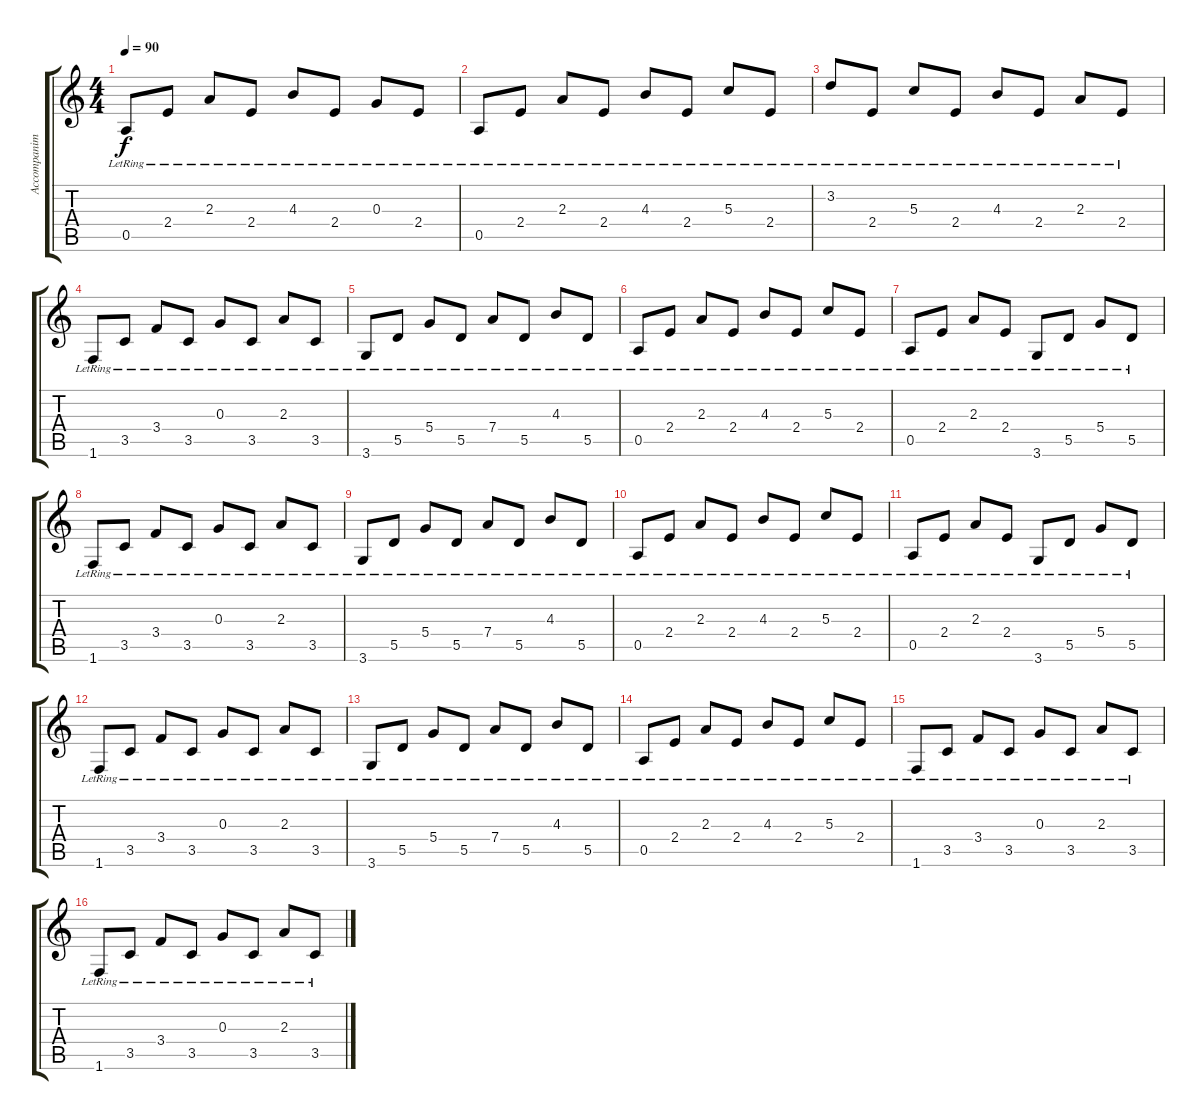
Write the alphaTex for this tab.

\track ("Accompaniment 2" "Accompanim") {instrument acousticguitarnylon}
\staff {score tabs}
\tuning (E4 B3 G3 D3 A2 E2) {hide}
\ts (4 4)
\tempo 90
\clef g2
\ks c
0.5{lr}.8{dy f} 2.4{lr}.8 2.3{lr}.8 2.4{lr}.8 4.3{lr}.8 2.4{lr}.8 0.3{lr}.8 2.4{lr}.8 |
0.5{lr}.8 2.4{lr}.8 2.3{lr}.8 2.4{lr}.8 4.3{lr}.8 2.4{lr}.8 5.3{lr}.8 2.4{lr}.8 |
3.2{lr}.8 2.4{lr}.8 5.3{lr}.8 2.4{lr}.8 4.3{lr}.8 2.4{lr}.8 2.3{lr}.8 2.4{lr}.8 |
1.6{lr}.8 3.5{lr}.8 3.4{lr}.8 3.5{lr}.8 0.3{lr}.8 3.5{lr}.8 2.3{lr}.8 3.5{lr}.8 |
3.6{lr}.8 5.5{lr}.8 5.4{lr}.8 5.5{lr}.8 7.4{lr}.8 5.5{lr}.8 4.3{lr}.8 5.5{lr}.8 |
0.5{lr}.8 2.4{lr}.8 2.3{lr}.8 2.4{lr}.8 4.3{lr}.8 2.4{lr}.8 5.3{lr}.8 2.4{lr}.8 |
0.5{lr}.8 2.4{lr}.8 2.3{lr}.8 2.4{lr}.8 3.6{lr}.8 5.5{lr}.8 5.4{lr}.8 5.5{lr}.8 |
1.6{lr}.8 3.5{lr}.8 3.4{lr}.8 3.5{lr}.8 0.3{lr}.8 3.5{lr}.8 2.3{lr}.8 3.5{lr}.8 |
3.6{lr}.8 5.5{lr}.8 5.4{lr}.8 5.5{lr}.8 7.4{lr}.8 5.5{lr}.8 4.3{lr}.8 5.5{lr}.8 |
0.5{lr}.8 2.4{lr}.8 2.3{lr}.8 2.4{lr}.8 4.3{lr}.8 2.4{lr}.8 5.3{lr}.8 2.4{lr}.8 |
0.5{lr}.8 2.4{lr}.8 2.3{lr}.8 2.4{lr}.8 3.6{lr}.8 5.5{lr}.8 5.4{lr}.8 5.5{lr}.8 |
1.6{lr}.8 3.5{lr}.8 3.4{lr}.8 3.5{lr}.8 0.3{lr}.8 3.5{lr}.8 2.3{lr}.8 3.5{lr}.8 |
3.6{lr}.8 5.5{lr}.8 5.4{lr}.8 5.5{lr}.8 7.4{lr}.8 5.5{lr}.8 4.3{lr}.8 5.5{lr}.8 |
0.5{lr}.8 2.4{lr}.8 2.3{lr}.8 2.4{lr}.8 4.3{lr}.8 2.4{lr}.8 5.3{lr}.8 2.4{lr}.8 |
1.6{lr}.8 3.5{lr}.8 3.4{lr}.8 3.5{lr}.8 0.3{lr}.8 3.5{lr}.8 2.3{lr}.8 3.5{lr}.8 |
1.6{lr}.8 3.5{lr}.8 3.4{lr}.8 3.5{lr}.8 0.3{lr}.8 3.5{lr}.8 2.3{lr}.8 3.5{lr}.8
